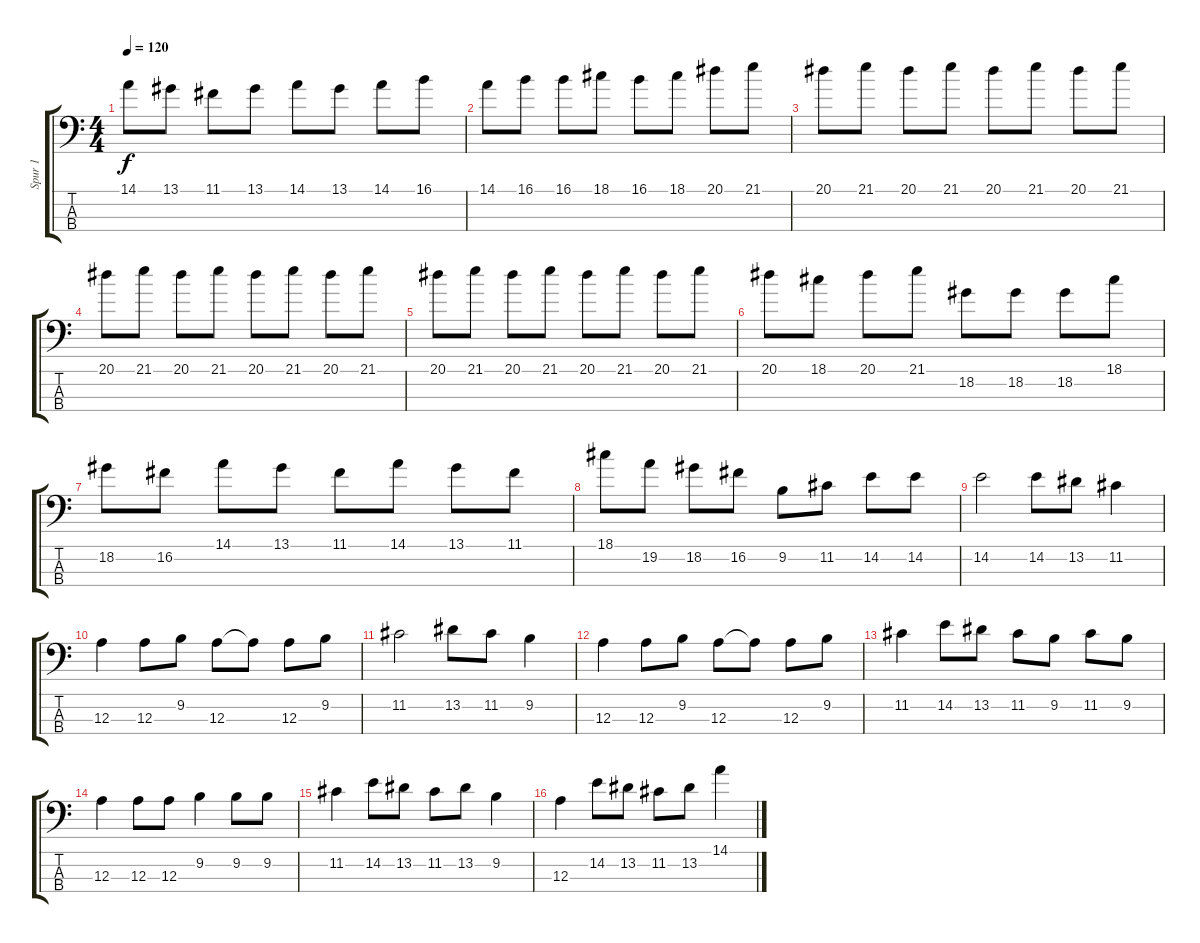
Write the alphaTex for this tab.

\track ("Spur 1" "Spur 1") {instrument electricbassfinger}
\staff {score tabs}
\tuning (G2 D2 A1 E1) {hide}
\ts (4 4)
\tempo 120
\clef f4
\ks c
14.1.8{dy f} 13.1.8 11.1.8 13.1.8 14.1.8 13.1.8 14.1.8 16.1.8 |
14.1.8 16.1.8 16.1.8 18.1.8 16.1.8 18.1.8 20.1.8 21.1.8 |
20.1.8 21.1.8 20.1.8 21.1.8 20.1.8 21.1.8 20.1.8 21.1.8 |
20.1.8 21.1.8 20.1.8 21.1.8 20.1.8 21.1.8 20.1.8 21.1.8 |
20.1.8 21.1.8 20.1.8 21.1.8 20.1.8 21.1.8 20.1.8 21.1.8 |
20.1.8 18.1.8 20.1.8 21.1.8 18.2.8 18.2.8 18.2.8 18.1.8 |
18.2.8 16.2.8 14.1.8 13.1.8 11.1.8 14.1.8 13.1.8 11.1.8 |
18.1.8 19.2.8 18.2.8 16.2.8 9.2.8 11.2.8 14.2.8 14.2.8 |
14.2.2 14.2.8 13.2.8 11.2.4 |
12.3.4 12.3.8 9.2.8 12.3.8 12.3{t}.8 12.3.8 9.2.8 |
11.2.2 13.2.8 11.2.8 9.2.4 |
12.3.4 12.3.8 9.2.8 12.3.8 12.3{t}.8 12.3.8 9.2.8 |
11.2.4 14.2.8 13.2.8 11.2.8 9.2.8 11.2.8 9.2.8 |
12.3.4 12.3.8 12.3.8 9.2.4 9.2.8 9.2.8 |
11.2.4 14.2.8 13.2.8 11.2.8 13.2.8 9.2.4 |
12.3.4 14.2.8 13.2.8 11.2.8 13.2.8 14.1.4
